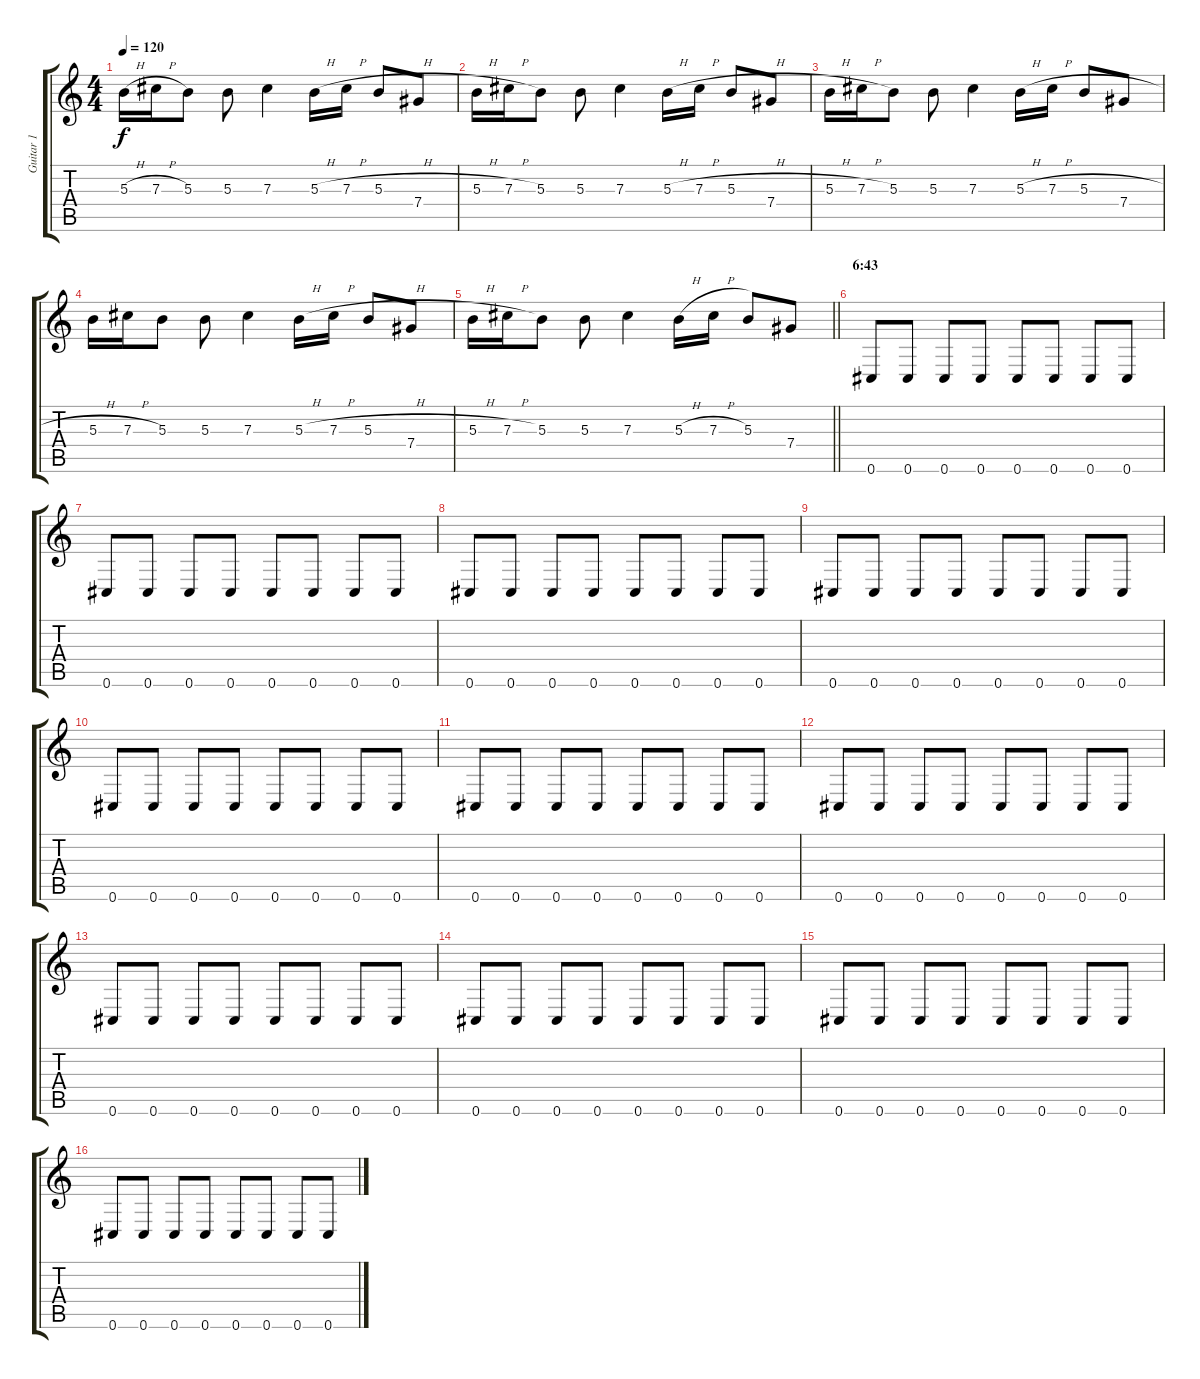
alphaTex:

\track ("Guitar 1" "Guitar 1") {instrument distortionguitar}
\staff {score tabs}
\tuning (Eb4 Bb3 Gb3 Db3 Ab2 Db2) {hide}
\ts (4 4)
\tempo 120
\clef g2
\ks c
5.3{h}.16{dy f} 7.3{h}.16 5.3.8 5.3.8 7.3.4 5.3{h}.16 7.3{h}.16 5.3{h}.8 7.4.8 |
5.3{h}.16 7.3{h}.16 5.3.8 5.3.8 7.3.4 5.3{h}.16 7.3{h}.16 5.3{h}.8 7.4.8 |
5.3{h}.16 7.3{h}.16 5.3.8 5.3.8 7.3.4 5.3{h}.16 7.3{h}.16 5.3{h}.8 7.4.8 |
5.3{h}.16 7.3{h}.16 5.3.8 5.3.8 7.3.4 5.3{h}.16 7.3{h}.16 5.3{h}.8 7.4.8 |
\barLineRight lightlight
5.3{h}.16 7.3{h}.16 5.3.8 5.3.8 7.3.4 5.3{h}.16 7.3{h}.16 5.3.8 7.4.8 |
\section ("" "6:43")
0.6.8 0.6.8 0.6.8 0.6.8 0.6.8 0.6.8 0.6.8 0.6.8 |
0.6.8 0.6.8 0.6.8 0.6.8 0.6.8 0.6.8 0.6.8 0.6.8 |
0.6.8 0.6.8 0.6.8 0.6.8 0.6.8 0.6.8 0.6.8 0.6.8 |
0.6.8 0.6.8 0.6.8 0.6.8 0.6.8 0.6.8 0.6.8 0.6.8 |
0.6.8 0.6.8 0.6.8 0.6.8 0.6.8 0.6.8 0.6.8 0.6.8 |
0.6.8 0.6.8 0.6.8 0.6.8 0.6.8 0.6.8 0.6.8 0.6.8 |
0.6.8 0.6.8 0.6.8 0.6.8 0.6.8 0.6.8 0.6.8 0.6.8 |
0.6.8 0.6.8 0.6.8 0.6.8 0.6.8 0.6.8 0.6.8 0.6.8 |
0.6.8 0.6.8 0.6.8 0.6.8 0.6.8 0.6.8 0.6.8 0.6.8 |
0.6.8 0.6.8 0.6.8 0.6.8 0.6.8 0.6.8 0.6.8 0.6.8 |
0.6.8 0.6.8 0.6.8 0.6.8 0.6.8 0.6.8 0.6.8 0.6.8
